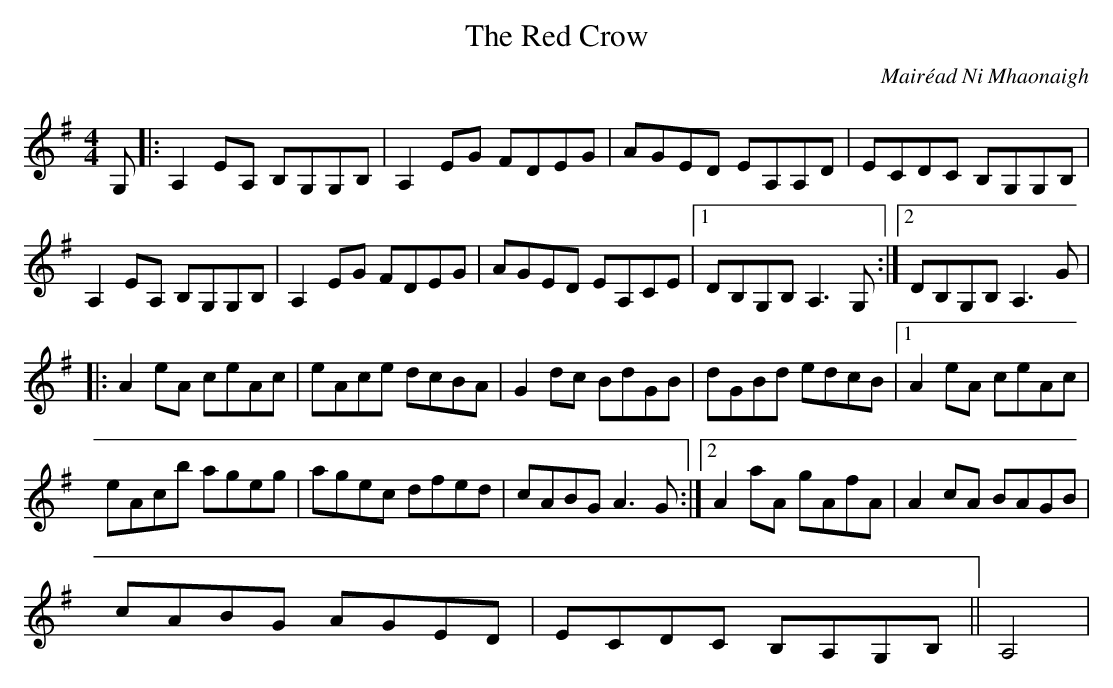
X:1
T:The Red Crow
C:Mairéad Ni Mhaonaigh
M:4/4
L:1/8
K:G
G,|:A,2EA, B,G,G,B,|A,2EG FDEG|AGED EA,A,D|ECDC B,G,G,B,|
A,2EA, B,G,G,B,|A,2EG FDEG|AGED EA,CE|1 DB,G,B, A,3G,:|2 DB,G,B, A,3G|
|:A2eA ceAc|eAce dcBA|G2dc BdGB|dGBd edcB|1 A2eA ceAc|
eAcb ageg|agec dfed|cABG A3G:|2 A2aA gAfA|A2cA BAGB|
cABG AGED|ECDC B,A,G,B,||A,4|
